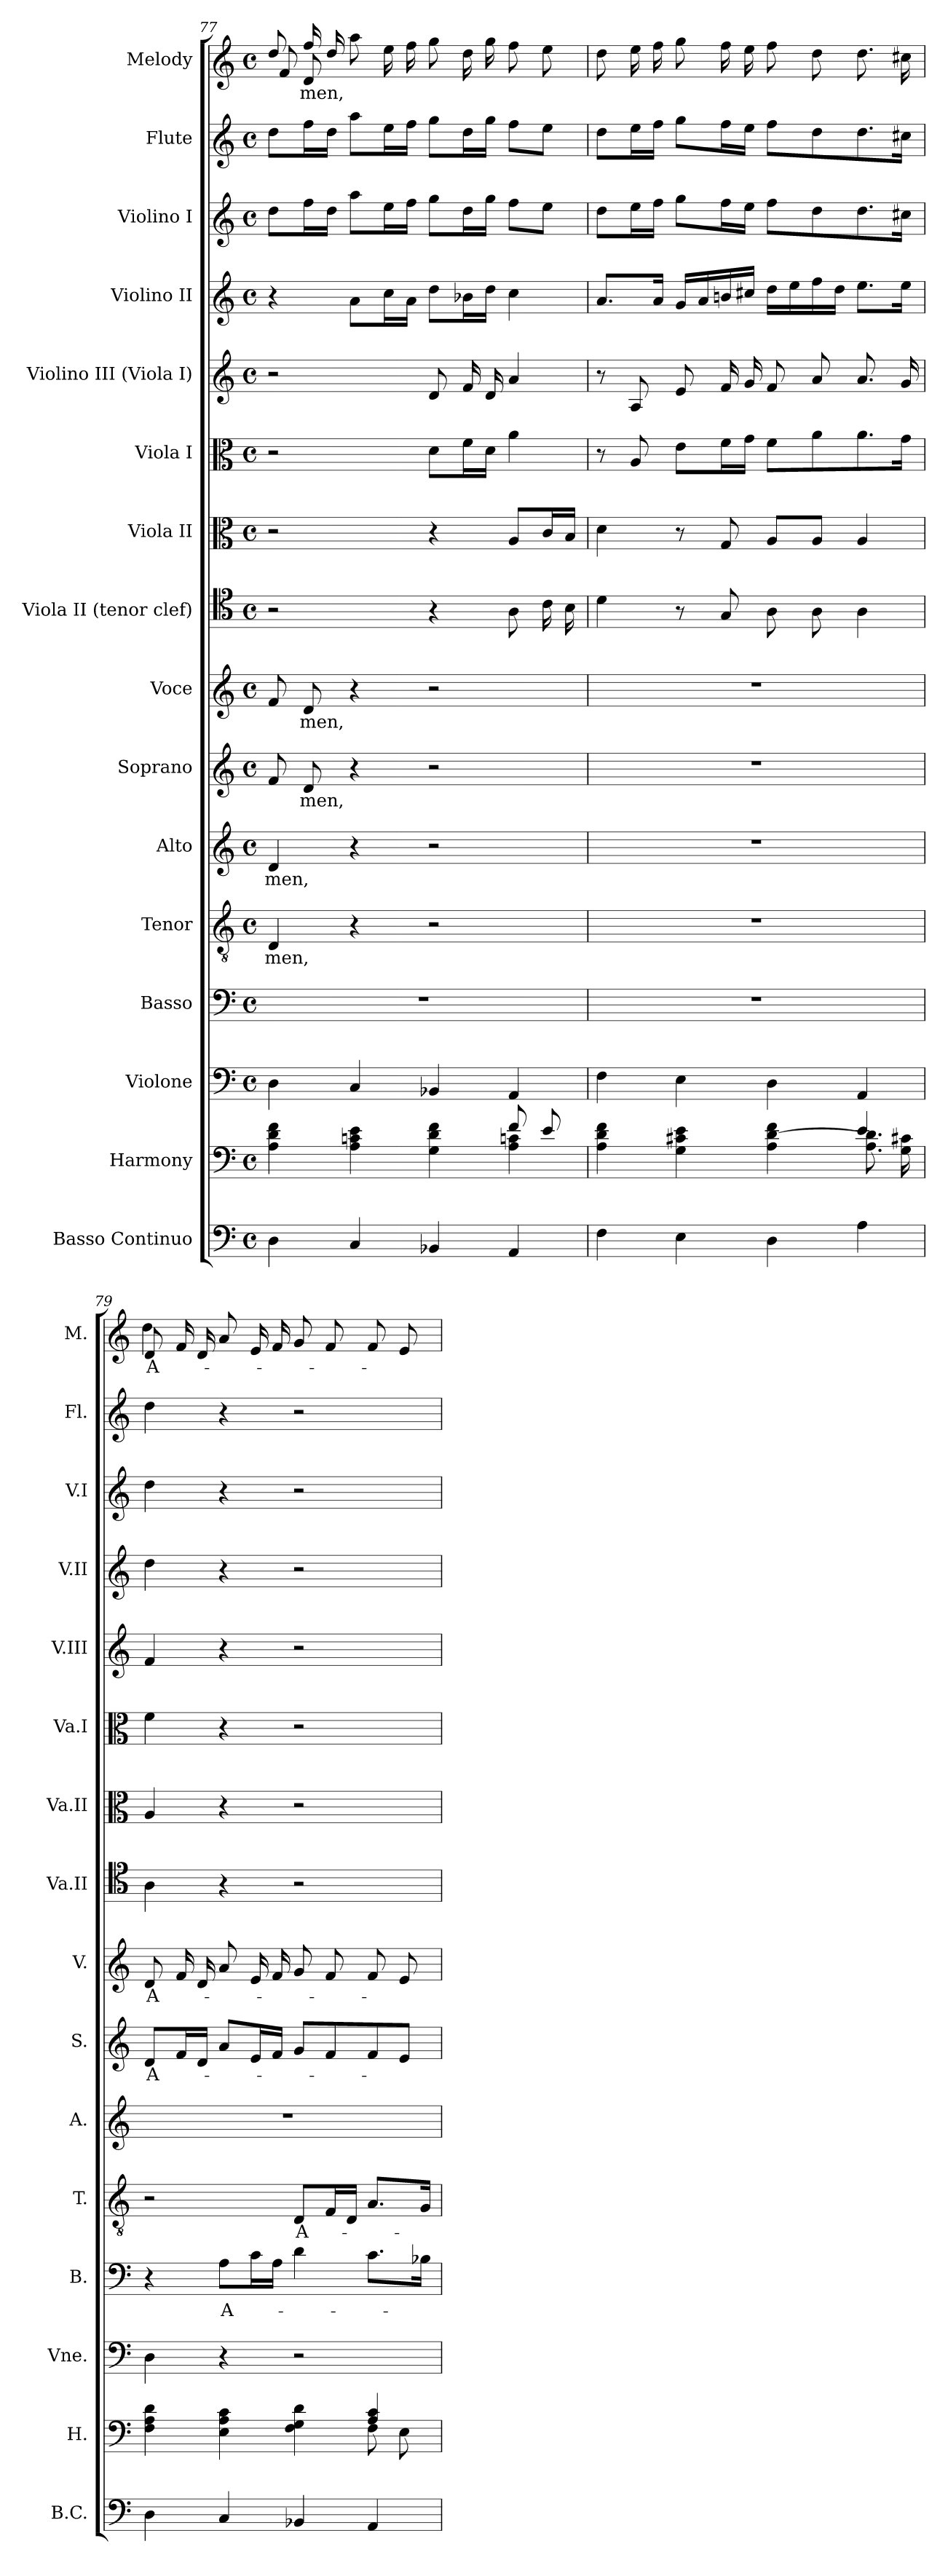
**kern	**kern	**kern	**kern	**text	**kern	**text	**kern	**text	**kern	**text	**kern	**text	**kern	**kern	**kern	**kern	**kern	**kern	**kern	**kern	**text
*part16	*part15	*part14	*part13	*part13	*part12	*part12	*part11	*part11	*part10	*part10	*part9	*part9	*part8	*part7	*part6	*part5	*part4	*part3	*part2	*part1	*part1
*staff16	*staff15	*staff14	*staff13	*staff13	*staff12	*staff12	*staff11	*staff11	*staff10	*staff10	*staff9	*staff9	*staff8	*staff7	*staff6	*staff5	*staff4	*staff3	*staff2	*staff1	*staff1
*I"Basso Continuo	*I"Harmony	*I"Violone	*I"Basso	*	*I"Tenor	*	*I"Alto	*	*I"Soprano	*	*I"Voce	*	*I"Viola II (tenor clef)	*I"Viola II	*I"Viola I	*I"Violino III (Viola I)	*I"Violino II	*I"Violino I	*I"Flute	*I"Melody	*
*I'B.C.	*I'H.	*I'Vne.	*I'B.	*	*I'T.	*	*I'A.	*	*I'S.	*	*I'V.	*	*I'Va.II	*I'Va.II	*I'Va.I	*I'V.III	*I'V.II	*I'V.I	*I'Fl.	*I'M.	*
*clefF4	*clefF4	*clefF4	*clefF4	*	*clefGv2	*	*clefG2	*	*clefG2	*	*clefG2	*	*clefC4	*clefC3	*clefC3	*clefG2	*clefG2	*clefG2	*clefG2	*clefG2	*
*k[]	*k[]	*k[]	*k[]	*	*k[]	*	*k[]	*	*k[]	*	*k[]	*	*k[]	*k[]	*k[]	*k[]	*k[]	*k[]	*k[]	*k[]	*
*M4/4	*M4/4	*M4/4	*M4/4	*	*M4/4	*	*M4/4	*	*M4/4	*	*M4/4	*	*M4/4	*M4/4	*M4/4	*M4/4	*M4/4	*M4/4	*M4/4	*M4/4	*
*met(c)	*met(c)	*met(c)	*met(c)	*	*met(c)	*	*met(c)	*	*met(c)	*	*met(c)	*	*met(c)	*met(c)	*met(c)	*met(c)	*met(c)	*met(c)	*met(c)	*met(c)	*
=77	=77	=77	=77	=77	=77	=77	=77	=77	=77	=77	=77	=77	=77	=77	=77	=77	=77	=77	=77	=77	=77
*	*^	*	*	*	*	*	*	*	*	*	*	*	*	*	*	*	*	*	*	*	*
!	!	!	!	!	!	!	!	!	!	!	!	!	!	!	!	!	!	!	!	!	!LO:TX:t=strom.	!
!	!	!	!	!	!	!	!	!	!	!	!	!	!	!	!	!	!	!	!	!	!LO:TX:a:t=Violino I	!
!	!	!	!	!	!	!	!LO:LY:b	!	!LO:LY:b	!	!	!	!	!	!	!	!	!	!	!	!	!
*	*	*	*	*	*	*	*	*	*	*	*	*	*	*	*	*	*	*	*	*	*^	*
4D\	4A\ 4d\ 4f\	2.ryy	4D\	1r	.	4D/	-men,	4d/	-men,	8f/	.	8f/	.	2r	2r	2r	2r	4r	8dd\L	8dd\L	8dd/	8f/	.
!	!	!	!	!	!	!	!	!	!	!	!LO:LY:b	!	!	!	!	!	!	!	!	!	!	!	!
.	.	.	.	.	.	.	.	.	.	8d/	-men,	8d/	-men,	.	.	.	.	.	16ff\L	16ff\L	16ff/	8d/	-men,
.	.	.	.	.	.	.	.	.	.	.	.	.	.	.	.	.	.	.	16dd\JJ	16dd\JJ	16dd/	.	.
4C/	4A\ 4cn\ 4e\	.	4C/	.	.	4r	.	4r	.	4r	.	4r	.	.	.	.	.	8a\L	8aa\L	8aa\L	8aa\	2.ryy	.
.	.	.	.	.	.	.	.	.	.	.	.	.	.	.	.	.	.	16cc\L	16ee\L	16ee\L	16ee\	.	.
.	.	.	.	.	.	.	.	.	.	.	.	.	.	.	.	.	.	16a\JJ	16ff\JJ	16ff\JJ	16ff\	.	.
4BB-X/	4G\ 4d\ 4f\	.	4BB-X/	.	.	2r	.	2r	.	2r	.	2r	.	4r	4r	8d\L	8d/	8dd\L	8gg\L	8gg\L	8gg\	.	.
.	.	.	.	.	.	.	.	.	.	.	.	.	.	.	.	16f\L	16f/	16b-X\L	16dd\L	16dd\L	16dd\	.	.
.	.	.	.	.	.	.	.	.	.	.	.	.	.	.	.	16d\JJ	16d/	16dd\JJ	16gg\JJ	16gg\JJ	16gg\	.	.
4AA/	8f/	4A\ 4cn\	4AA/	.	.	.	.	.	.	.	.	.	.	8A\	8A/L	4a\	4a/	4cc\	8ff\L	8ff\L	8ff\	.	.
.	8e/	.	.	.	.	.	.	.	.	.	.	.	.	16c\	16c/L	.	.	.	8ee\J	8ee\J	8ee\	.	.
.	.	.	.	.	.	.	.	.	.	.	.	.	.	16B\	16B/JJ	.	.	.	.	.	.	.	.
*	*	*	*	*	*	*	*	*	*	*	*	*	*	*	*	*	*	*	*	*	*v	*v	*
=78	=78	=78	=78	=78	=78	=78	=78	=78	=78	=78	=78	=78	=78	=78	=78	=78	=78	=78	=78	=78	=78	=78
4F\	4A\ 4d\ 4f\	2.ryy	4F\	1r	.	1r	.	1r	.	1r	.	1r	.	4d\	4d\	8r	8r	8.a/L	8dd\L	8dd\L	8dd\	.
.	.	.	.	.	.	.	.	.	.	.	.	.	.	.	.	8A/	8A/	.	16ee\L	16ee\L	16ee\	.
.	.	.	.	.	.	.	.	.	.	.	.	.	.	.	.	.	.	16a/Jk	16ff\JJ	16ff\JJ	16ff\	.
4E\	4G\ 4c#X\ 4e\	.	4E\	.	.	.	.	.	.	.	.	.	.	8r	8r	8e\L	8e/	16g/LL	8gg\L	8gg\L	8gg\	.
.	.	.	.	.	.	.	.	.	.	.	.	.	.	.	.	.	.	16a/	.	.	.	.
.	.	.	.	.	.	.	.	.	.	.	.	.	.	8G/	8G/	16f\L	16f/	16bni/	16ff\L	16ff\L	16ff\	.
.	.	.	.	.	.	.	.	.	.	.	.	.	.	.	.	16g\JJ	16g/	16cc#X/JJ	16ee\JJ	16ee\JJ	16ee\	.
4D\	4A\ [4d\ 4f\	.	4D\	.	.	.	.	.	.	.	.	.	.	8A\	8A/L	8f\L	8f/	16dd\LL	8ff\L	8ff\L	8ff\	.
.	.	.	.	.	.	.	.	.	.	.	.	.	.	.	.	.	.	16ee\	.	.	.	.
.	.	.	.	.	.	.	.	.	.	.	.	.	.	8A\	8A/J	8a\	8a/	16ff\	8dd\	8dd\	8dd\	.
.	.	.	.	.	.	.	.	.	.	.	.	.	.	.	.	.	.	16dd\JJ	.	.	.	.
4A\	4e/	8.A\ 8.d\]	4AA/	.	.	.	.	.	.	.	.	.	.	4A\	4A/	8.a\	8.a/	8.ee\L	8.dd\	8.dd\	8.dd\	.
.	.	16G\ 16c#X\	.	.	.	.	.	.	.	.	.	.	.	.	.	16g\Jk	16g/	16ee\Jk	16cc#X\Jk	16cc#X\Jk	16cc#X\	.
=79	=79	=79	=79	=79	=79	=79	=79	=79	=79	=79	=79	=79	=79	=79	=79	=79	=79	=79	=79	=79	=79	=79
!	!	!	!	!	!	!	!	!	!	!	!	!	!	!	!	!	!	!	!	!	!LO:TX:t=voci	!
!	!	!	!	!	!	!	!	!	!	!	!	!	!	!	!	!	!	!	!	!	!LO:TX:a:t=Soprano	!
!	!	!	!	!	!	!	!	!	!	!	!LO:LY:b	!	!	!	!	!	!	!	!	!	!	!
*	*	*	*	*	*	*	*	*	*	*	*	*	*	*	*	*	*	*	*	*	*^	*
4D\	4F\ 4A\ 4d\	2.ryy	4D\	4r	.	2r	.	1r	.	8d/L	A-	8d/	A-	4A\	4A/	4f\	4f/	4dd\	4dd\	4dd\	8d/	4dd\	A-
.	.	.	.	.	.	.	.	.	.	16f/L	.	16f/	.	.	.	.	.	.	.	.	16f/	.	.
.	.	.	.	.	.	.	.	.	.	16d/JJ	.	16d/	.	.	.	.	.	.	.	.	16d/	.	.
!	!	!	!	!	!LO:LY:b	!	!	!	!	!	!	!	!	!	!	!	!	!	!	!	!	!	!
4C/	4E\ 4A\ 4c\	.	4r	8A\L	A-	.	.	.	.	8a/L	.	8a/	.	4r	4r	4r	4r	4r	4r	4r	8a/	2.ryy	.
.	.	.	.	16c\L	.	.	.	.	.	16e/L	.	16e/	.	.	.	.	.	.	.	.	16e/	.	.
.	.	.	.	16A\JJ	.	.	.	.	.	16f/JJ	.	16f/	.	.	.	.	.	.	.	.	16f/	.	.
!	!	!	!	!	!	!	!LO:LY:b	!	!	!	!	!	!	!	!	!	!	!	!	!	!	!	!
4BB-X/	4F\ 4G\ 4d\	.	2r	4d\	.	8D/L	A-	.	.	8g/L	.	8g/	.	2r	2r	2r	2r	2r	2r	2r	8g/	.	.
.	.	.	.	.	.	16F/L	.	.	.	8f/	.	8f/	.	.	.	.	.	.	.	.	8f/	.	.
.	.	.	.	.	.	16D/JJ	.	.	.	.	.	.	.	.	.	.	.	.	.	.	.	.	.
4AA/	4A/ 4c/	8F\	.	8.c\L	.	8.A/L	.	.	.	8f/	.	8f/	.	.	.	.	.	.	.	.	8f/	.	.
.	.	8E\	.	.	.	.	.	.	.	8e/J	.	8e/	.	.	.	.	.	.	.	.	8e/	.	.
.	.	.	.	16B-X\Jk	.	16G/Jk	.	.	.	.	.	.	.	.	.	.	.	.	.	.	.	.	.
*	*v	*v	*	*	*	*	*	*	*	*	*	*	*	*	*	*	*	*	*	*	*v	*v	*
=	=	=	=	=	=	=	=	=	=	=	=	=	=	=	=	=	=	=	=	=	=
*-	*-	*-	*-	*-	*-	*-	*-	*-	*-	*-	*-	*-	*-	*-	*-	*-	*-	*-	*-	*-	*-
